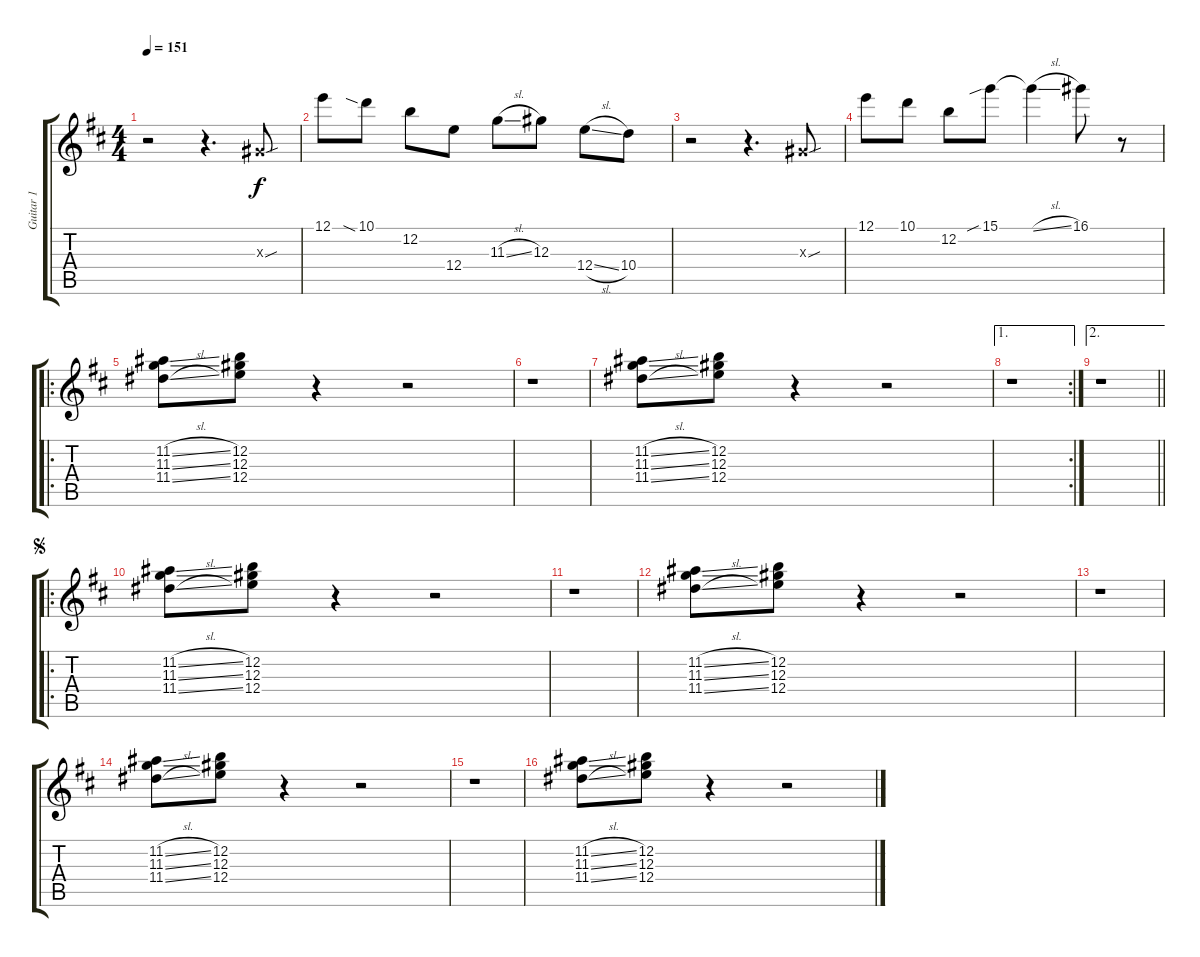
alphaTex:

\track ("Guitar 1" "Guitar 1") {instrument overdrivenguitar}
\staff {score tabs}
\tuning (E4 B3 Ab3 E3 B2 E2) {hide}
\ts (4 4)
\tempo 151
\clef g2
\ks d
r.2{dy f instrument overdrivenguitar} r.4{d} 0.3{sou x}.8 |
12.1.8 10.1{sia}.8 12.2.8 12.4.8 11.3{sl}.8 12.3.8 12.4{sl}.8 10.4.8 |
r.2 r.4{d} 0.3{sou x}.8 |
12.1.8 10.1.8 12.2.8 15.1{sib}.8 15.1{sl t}.4 16.1.8 r.8 |
\ro
(11.2{sl} 11.3{sl} 11.4{sl}).8 (12.2 12.3 12.4).8 r.4 r.2 |
r.1 |
(11.2{sl} 11.3{sl} 11.4{sl}).8 (12.2 12.3 12.4).8 r.4 r.2 |
\ae 1
\rc 2
r.1 |
\ae 2
\barLineRight lightlight
r.1 |
\ro
\jump segno
(11.2{sl} 11.3{sl} 11.4{sl}).8 (12.2 12.3 12.4).8 r.4 r.2 |
r.1 |
(11.2{sl} 11.3{sl} 11.4{sl}).8 (12.2 12.3 12.4).8 r.4 r.2 |
r.1 |
(11.2{sl} 11.3{sl} 11.4{sl}).8 (12.2 12.3 12.4).8 r.4 r.2 |
r.1 |
(11.2{sl} 11.3{sl} 11.4{sl}).8 (12.2 12.3 12.4).8 r.4 r.2
